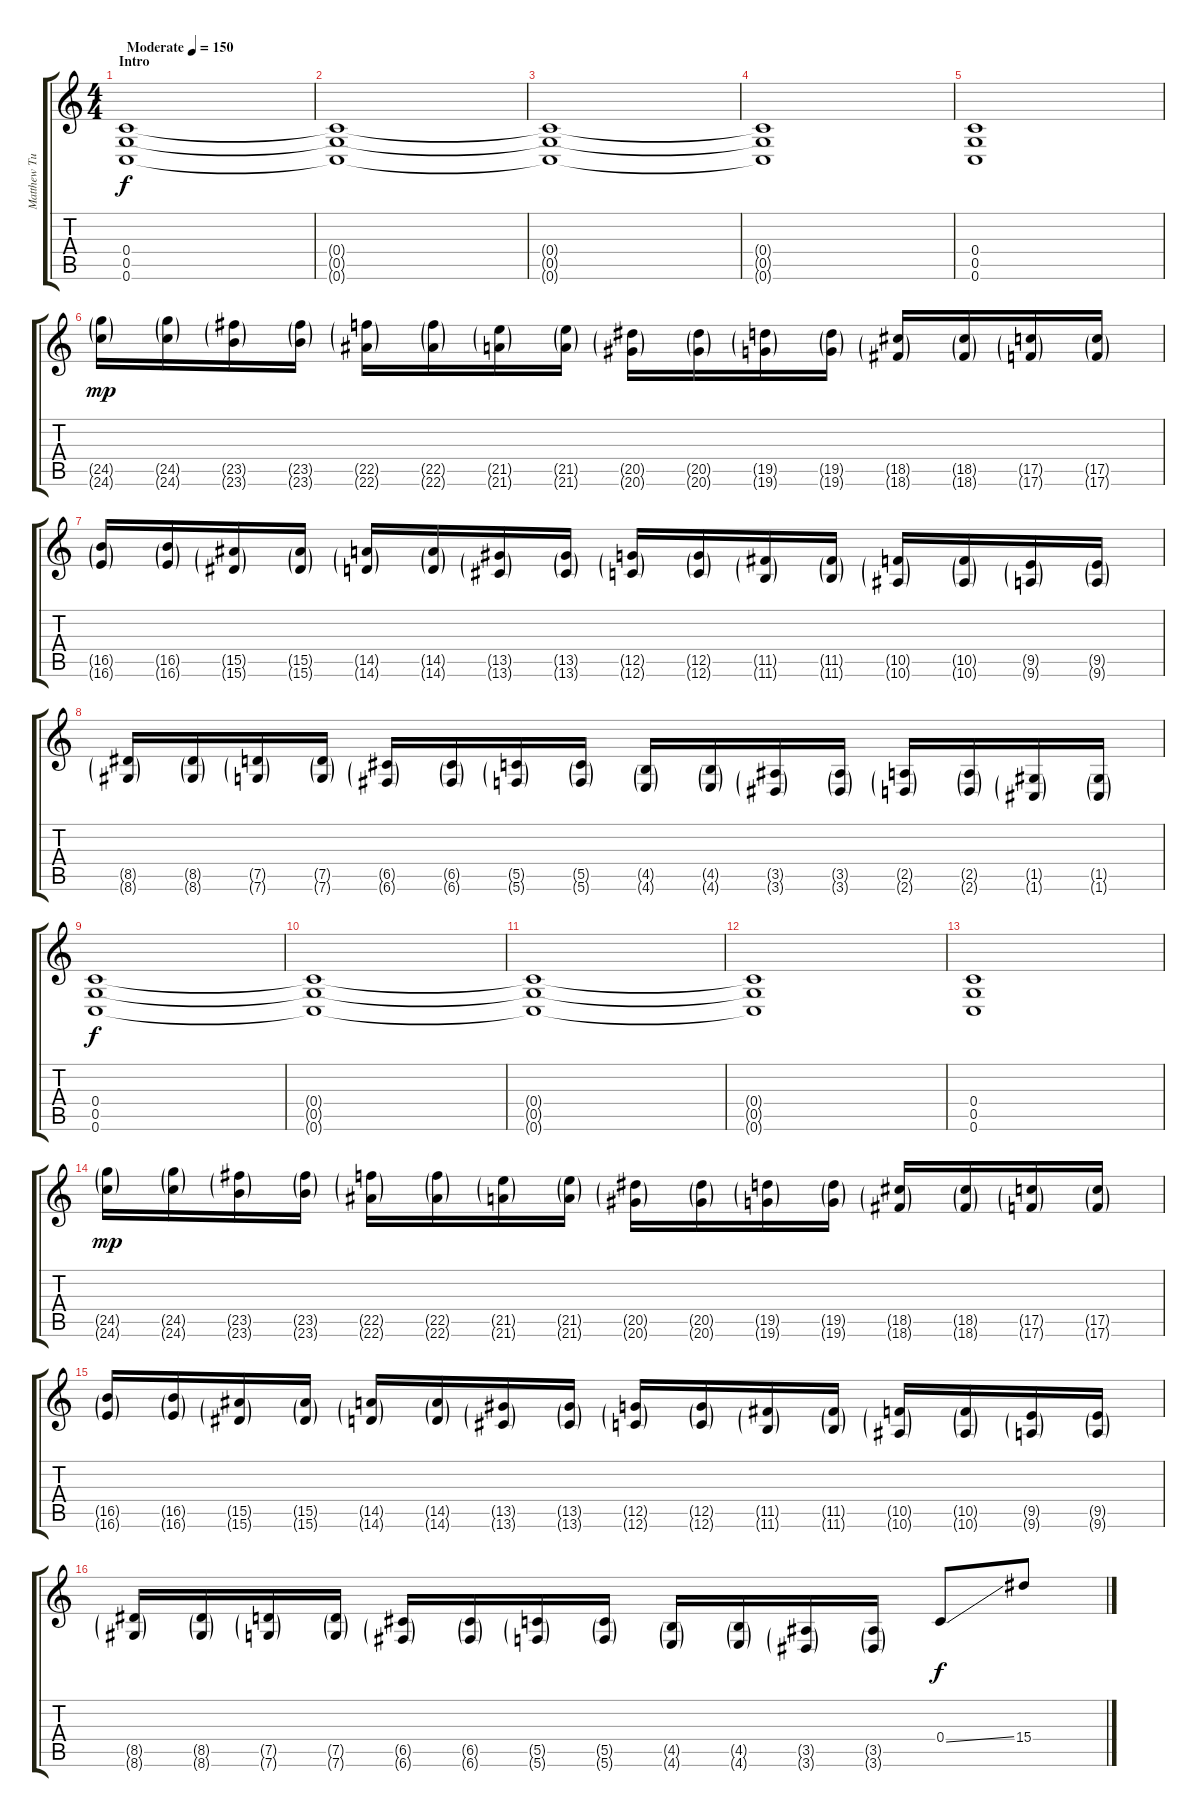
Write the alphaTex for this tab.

\track ("Matthew Tuck" "Matthew Tu") {instrument overdrivenguitar}
\staff {score tabs}
\tuning (D4 A3 F3 C3 G2 C2) {hide}
\ts (4 4)
\section ("" "Intro")
\tempo (150 "Moderate")
\clef g2
\ks c
(0.4 0.5 0.6).1{dy f instrument overdrivenguitar} |
(0.4{t} 0.5{t} 0.6{t}).1 |
(0.4{t} 0.5{t} 0.6{t}).1 |
(0.4{t} 0.5{t} 0.6{t}).1 |
(0.4 0.5 0.6).1 |
(24.5{g} 24.6{g}).16{dy mp} (24.5{g} 24.6{g}).16 (23.5{g} 23.6{g}).16 (23.5{g} 23.6{g}).16 (22.5{g} 22.6{g}).16 (22.5{g} 22.6{g}).16 (21.5{g} 21.6{g}).16 (21.5{g} 21.6{g}).16 (20.5{g} 20.6{g}).16 (20.5{g} 20.6{g}).16 (19.5{g} 19.6{g}).16 (19.5{g} 19.6{g}).16 (18.5{g} 18.6{g}).16 (18.5{g} 18.6{g}).16 (17.5{g} 17.6{g}).16 (17.5{g} 17.6{g}).16 |
(16.5{g} 16.6{g}).16 (16.5{g} 16.6{g}).16 (15.5{g} 15.6{g}).16 (15.5{g} 15.6{g}).16 (14.5{g} 14.6{g}).16 (14.5{g} 14.6{g}).16 (13.5{g} 13.6{g}).16 (13.5{g} 13.6{g}).16 (12.5{g} 12.6{g}).16 (12.5{g} 12.6{g}).16 (11.5{g} 11.6{g}).16 (11.5{g} 11.6{g}).16 (10.5{g} 10.6{g}).16 (10.5{g} 10.6{g}).16 (9.5{g} 9.6{g}).16 (9.5{g} 9.6{g}).16 |
(8.5{g} 8.6{g}).16 (8.5{g} 8.6{g}).16 (7.5{g} 7.6{g}).16 (7.5{g} 7.6{g}).16 (6.5{g} 6.6{g}).16 (6.5{g} 6.6{g}).16 (5.5{g} 5.6{g}).16 (5.5{g} 5.6{g}).16 (4.5{g} 4.6{g}).16 (4.5{g} 4.6{g}).16 (3.5{g} 3.6{g}).16 (3.5{g} 3.6{g}).16 (2.5{g} 2.6{g}).16 (2.5{g} 2.6{g}).16 (1.5{g} 1.6{g}).16 (1.5{g} 1.6{g}).16 |
(0.4 0.5 0.6).1{dy f} |
(0.4{t} 0.5{t} 0.6{t}).1 |
(0.4{t} 0.5{t} 0.6{t}).1 |
(0.4{t} 0.5{t} 0.6{t}).1 |
(0.4 0.5 0.6).1 |
(24.5{g} 24.6{g}).16{dy mp} (24.5{g} 24.6{g}).16 (23.5{g} 23.6{g}).16 (23.5{g} 23.6{g}).16 (22.5{g} 22.6{g}).16 (22.5{g} 22.6{g}).16 (21.5{g} 21.6{g}).16 (21.5{g} 21.6{g}).16 (20.5{g} 20.6{g}).16 (20.5{g} 20.6{g}).16 (19.5{g} 19.6{g}).16 (19.5{g} 19.6{g}).16 (18.5{g} 18.6{g}).16 (18.5{g} 18.6{g}).16 (17.5{g} 17.6{g}).16 (17.5{g} 17.6{g}).16 |
(16.5{g} 16.6{g}).16 (16.5{g} 16.6{g}).16 (15.5{g} 15.6{g}).16 (15.5{g} 15.6{g}).16 (14.5{g} 14.6{g}).16 (14.5{g} 14.6{g}).16 (13.5{g} 13.6{g}).16 (13.5{g} 13.6{g}).16 (12.5{g} 12.6{g}).16 (12.5{g} 12.6{g}).16 (11.5{g} 11.6{g}).16 (11.5{g} 11.6{g}).16 (10.5{g} 10.6{g}).16 (10.5{g} 10.6{g}).16 (9.5{g} 9.6{g}).16 (9.5{g} 9.6{g}).16 |
(8.5{g} 8.6{g}).16 (8.5{g} 8.6{g}).16 (7.5{g} 7.6{g}).16 (7.5{g} 7.6{g}).16 (6.5{g} 6.6{g}).16 (6.5{g} 6.6{g}).16 (5.5{g} 5.6{g}).16 (5.5{g} 5.6{g}).16 (4.5{g} 4.6{g}).16 (4.5{g} 4.6{g}).16 (3.5{g} 3.6{g}).16 (3.5{g} 3.6{g}).16 0.4{ss}.8{dy f} 15.4.8
